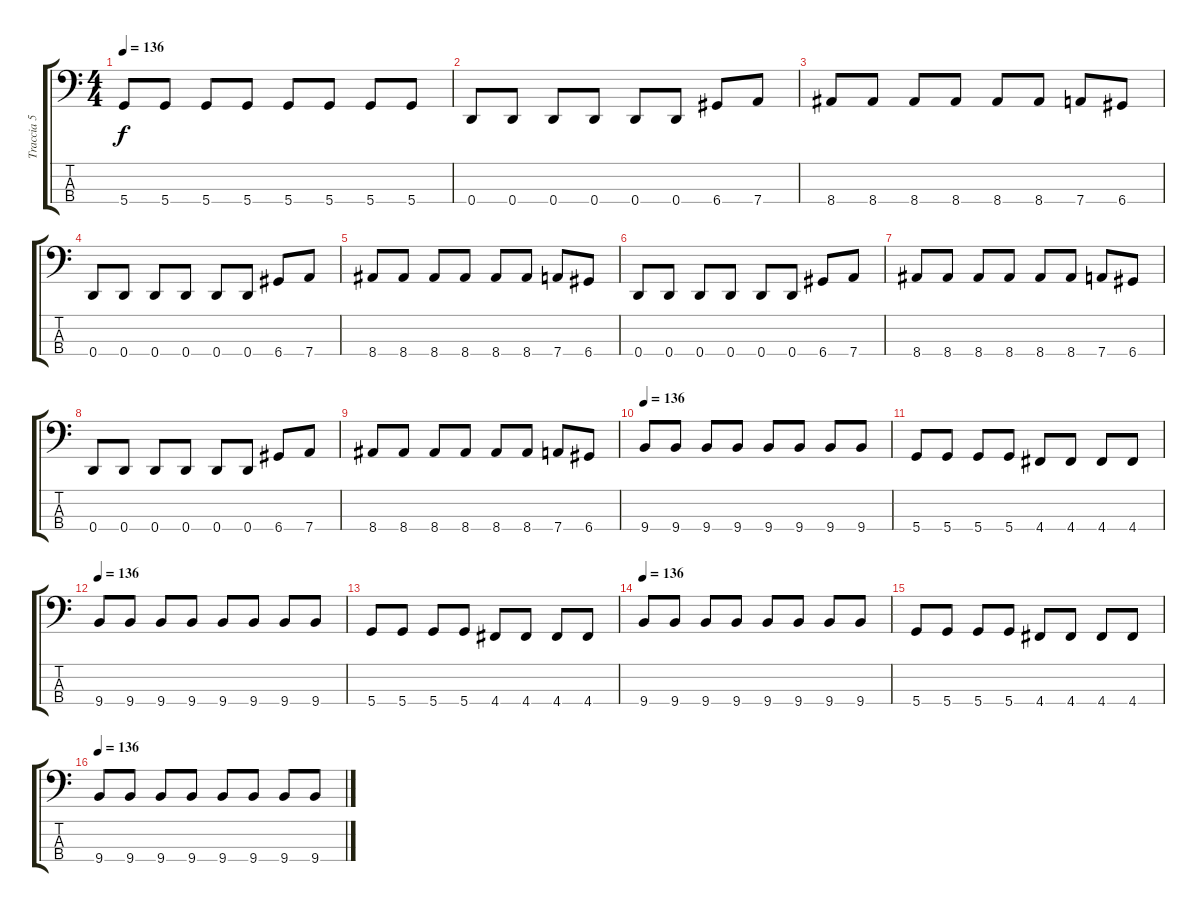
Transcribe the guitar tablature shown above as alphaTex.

\track ("Traccia 5" "Traccia 5") {instrument electricguitarclean}
\staff {score tabs}
\tuning (G2 D2 A1 D1) {hide}
\ts (4 4)
\tempo 136
\clef f4
\ks c
5.4.8{dy f} 5.4.8 5.4.8 5.4.8 5.4.8 5.4.8 5.4.8 5.4.8 |
0.4.8 0.4.8 0.4.8 0.4.8 0.4.8 0.4.8 6.4.8 7.4.8 |
8.4.8 8.4.8 8.4.8 8.4.8 8.4.8 8.4.8 7.4.8 6.4.8 |
0.4.8 0.4.8 0.4.8 0.4.8 0.4.8 0.4.8 6.4.8 7.4.8 |
8.4.8 8.4.8 8.4.8 8.4.8 8.4.8 8.4.8 7.4.8 6.4.8 |
0.4.8 0.4.8 0.4.8 0.4.8 0.4.8 0.4.8 6.4.8 7.4.8 |
8.4.8 8.4.8 8.4.8 8.4.8 8.4.8 8.4.8 7.4.8 6.4.8 |
0.4.8 0.4.8 0.4.8 0.4.8 0.4.8 0.4.8 6.4.8 7.4.8 |
8.4.8 8.4.8 8.4.8 8.4.8 8.4.8 8.4.8 7.4.8 6.4.8 |
\tempo 136
9.4.8 9.4.8 9.4.8 9.4.8 9.4.8 9.4.8 9.4.8 9.4.8 |
5.4.8 5.4.8 5.4.8 5.4.8 4.4.8 4.4.8 4.4.8 4.4.8 |
\tempo 136
9.4.8 9.4.8 9.4.8 9.4.8 9.4.8 9.4.8 9.4.8 9.4.8 |
5.4.8 5.4.8 5.4.8 5.4.8 4.4.8 4.4.8 4.4.8 4.4.8 |
\tempo 136
9.4.8 9.4.8 9.4.8 9.4.8 9.4.8 9.4.8 9.4.8 9.4.8 |
5.4.8 5.4.8 5.4.8 5.4.8 4.4.8 4.4.8 4.4.8 4.4.8 |
\tempo 136
9.4.8 9.4.8 9.4.8 9.4.8 9.4.8 9.4.8 9.4.8 9.4.8
